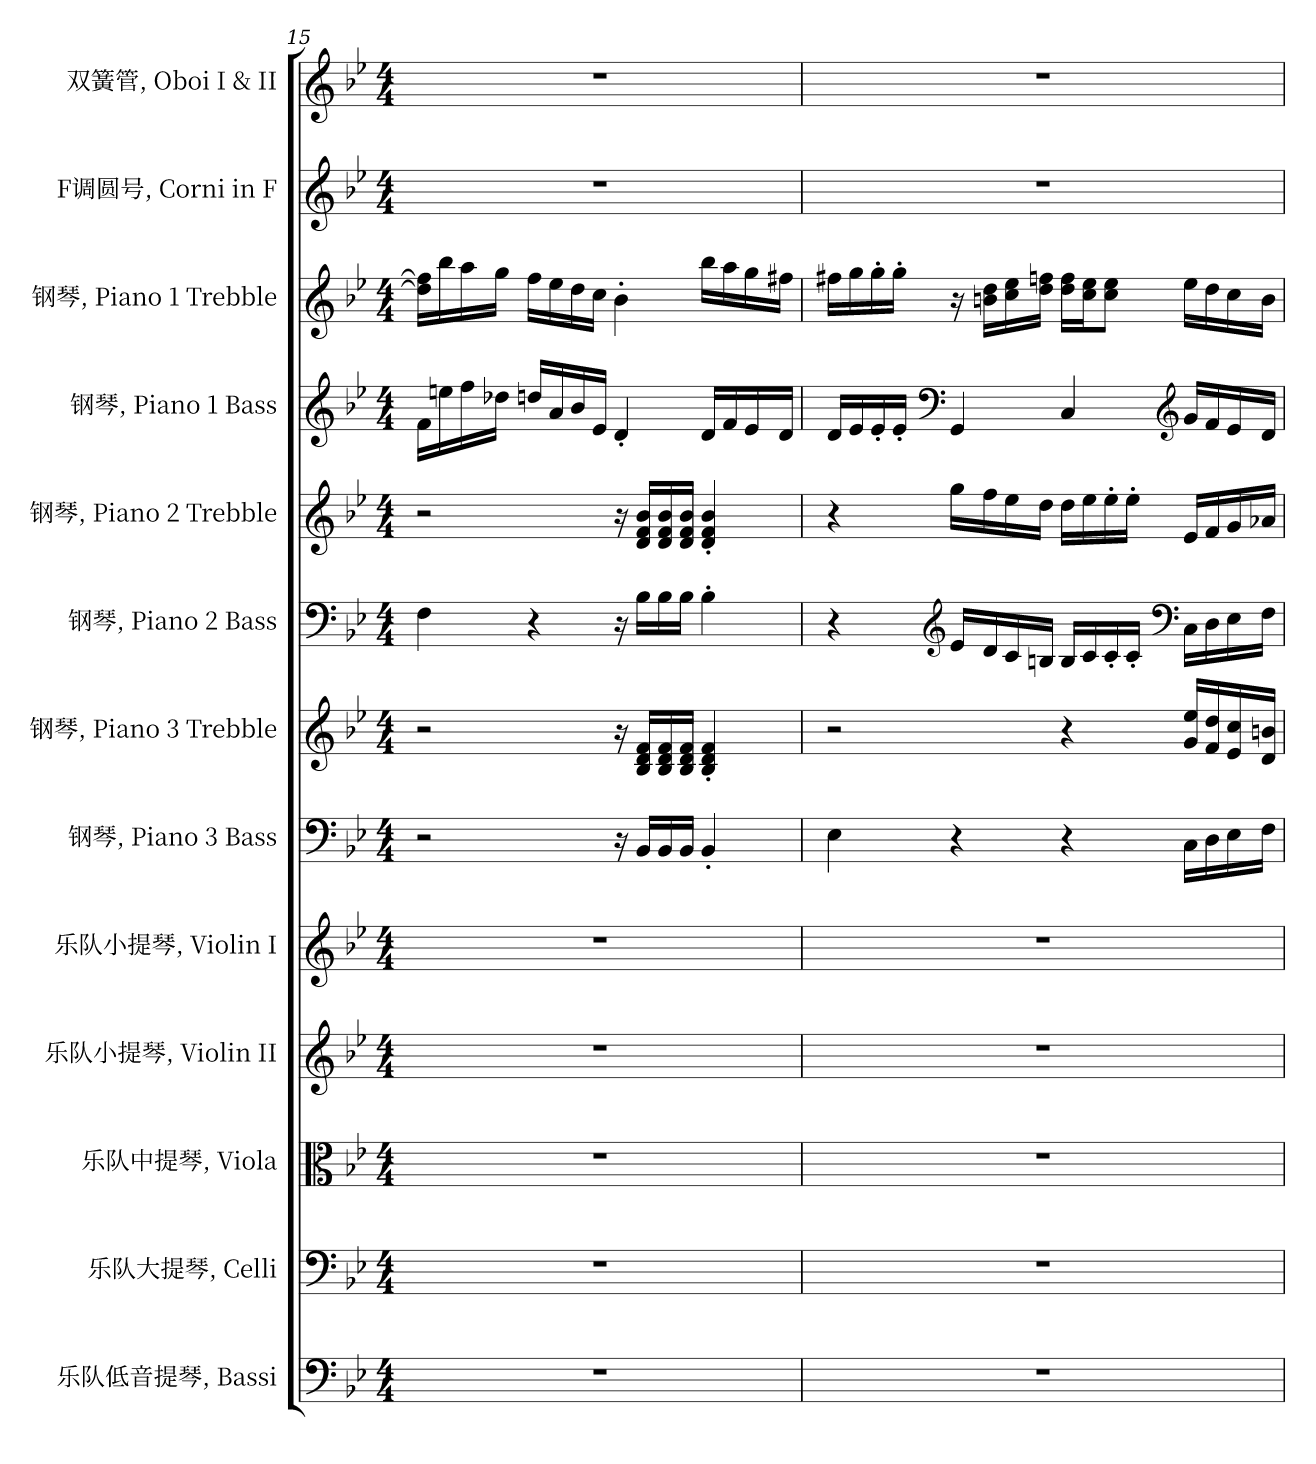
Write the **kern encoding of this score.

**kern	**kern	**kern	**kern	**kern	**kern	**kern	**kern	**kern	**kern	**kern	**kern	**kern
*part13	*part12	*part11	*part10	*part9	*part8	*part7	*part6	*part5	*part4	*part3	*part2	*part1
*staff13	*staff12	*staff11	*staff10	*staff9	*staff8	*staff7	*staff6	*staff5	*staff4	*staff3	*staff2	*staff1
*I"乐队低音提琴, Bassi	*I"乐队大提琴, Celli	*I"乐队中提琴, Viola	*I"乐队小提琴, Violin II	*I"乐队小提琴, Violin I	*I"钢琴, Piano 3 Bass	*I"钢琴, Piano 3 Trebble	*I"钢琴, Piano 2 Bass	*I"钢琴, Piano 2 Trebble	*I"钢琴, Piano 1 Bass	*I"钢琴, Piano 1 Trebble	*I"F调圆号, Corni in F	*I"双簧管, Oboi I &amp; II
*	*	*	*	*	*I'Pno.	*I'Pno.	*I'Pno.	*I'Pno.	*I'Pno.	*I'Pno.	*	*I'Ob.
!!LO:PB:g=z
*clefF4	*clefF4	*clefC3	*clefG2	*clefG2	*clefF4	*clefG2	*clefF4	*clefG2	*clefG2	*clefG2	*clefG2	*clefG2
*ITrd7c12	*	*	*	*	*	*	*	*	*	*	*ITrd4c7	*
*k[b-e-]	*k[b-e-]	*k[b-e-]	*k[b-e-]	*k[b-e-]	*k[b-e-]	*k[b-e-]	*k[b-e-]	*k[b-e-]	*k[b-e-]	*k[b-e-]	*k[b-e-a-]	*k[b-e-]
*M4/4	*M4/4	*M4/4	*M4/4	*M4/4	*M4/4	*M4/4	*M4/4	*M4/4	*M4/4	*M4/4	*M4/4	*M4/4
=15	=15	=15	=15	=15	=15	=15	=15	=15	=15	=15	=15	=15
1r	1r	1r	1r	1r	2r	2r	4F\	2r	16f\LL	16dd\] 16ff\]LL	1r	1r
.	.	.	.	.	.	.	.	.	16een\	16bb-\	.	.
.	.	.	.	.	.	.	.	.	16ff\	16aa\	.	.
.	.	.	.	.	.	.	.	.	16dd-X\JJ	16gg\JJ	.	.
.	.	.	.	.	.	.	4r	.	16ddn/LL	16ff\LL	.	.
.	.	.	.	.	.	.	.	.	16a/	16ee-\	.	.
.	.	.	.	.	.	.	.	.	16b-/	16dd\	.	.
.	.	.	.	.	.	.	.	.	16e-/JJ	16cc\JJ	.	.
.	.	.	.	.	16r	16r	16r	16r	4d'/	4b-'\	.	.
.	.	.	.	.	16BB-/LL	16B-/ 16d/ 16f/LL	16B-\LL	16d/ 16f/ 16b-/LL	.	.	.	.
.	.	.	.	.	16BB-/	16B-/ 16d/ 16f/	16B-\	16d/ 16f/ 16b-/	.	.	.	.
.	.	.	.	.	16BB-/JJ	16B-/ 16d/ 16f/JJ	16B-\JJ	16d/ 16f/ 16b-/JJ	.	.	.	.
.	.	.	.	.	4BB-'/	4B-/' 4d/' 4f/'	4B-'\	4d/' 4f/' 4b-/'	16d/LL	16bb-\LL	.	.
.	.	.	.	.	.	.	.	.	16f/	16aa\	.	.
.	.	.	.	.	.	.	.	.	16e-/	16gg\	.	.
.	.	.	.	.	.	.	.	.	16d/JJ	16ff#X\JJ	.	.
=16	=16	=16	=16	=16	=16	=16	=16	=16	=16	=16	=16	=16
1r	1r	1r	1r	1r	4E-\	2r	4r	4r	16d/LL	16ff#X\LL	1r	1r
.	.	.	.	.	.	.	.	.	16e-/	16gg\	.	.
.	.	.	.	.	.	.	.	.	16e-'/	16gg'\	.	.
.	.	.	.	.	.	.	.	.	16e-'/JJ	16gg'\JJ	.	.
*	*	*	*	*	*	*	*clefG2	*	*clefF4	*	*	*
.	.	.	.	.	4r	.	16e-/LL	16gg\LL	4GG/	16r	.	.
.	.	.	.	.	.	.	16d/	16ff\	.	16bn\ 16dd\LL	.	.
.	.	.	.	.	.	.	16c/	16ee-\	.	16cc\ 16ee-\	.	.
.	.	.	.	.	.	.	16Bn/JJ	16dd\JJ	.	16dd\ 16ffn\JJ	.	.
.	.	.	.	.	4r	4r	16B/LL	16dd\LL	4C/	16dd\ 16ff\LL	.	.
.	.	.	.	.	.	.	16c/	16ee-\	.	16cc\ 16ee-\J	.	.
.	.	.	.	.	.	.	16c'/	16ee-'\	.	8cc\ 8ee-\J	.	.
.	.	.	.	.	.	.	16c'/JJ	16ee-'\JJ	.	.	.	.
*	*	*	*	*	*	*	*clefF4	*	*clefG2	*	*	*
.	.	.	.	.	16C\LL	16g/ 16ee-/LL	16C\LL	16e-/LL	16g/LL	16ee-\LL	.	.
.	.	.	.	.	16D\	16f/ 16dd/	16D\	16f/	16f/	16dd\	.	.
.	.	.	.	.	16E-\	16e-/ 16cc/	16E-\	16g/	16e-/	16cc\	.	.
.	.	.	.	.	16F\JJ	16d/ 16bn/JJ	16F\JJ	16a-X/JJ	16d/JJ	16b\JJ	.	.
=	=	=	=	=	=	=	=	=	=	=	=	=
*-	*-	*-	*-	*-	*-	*-	*-	*-	*-	*-	*-	*-
